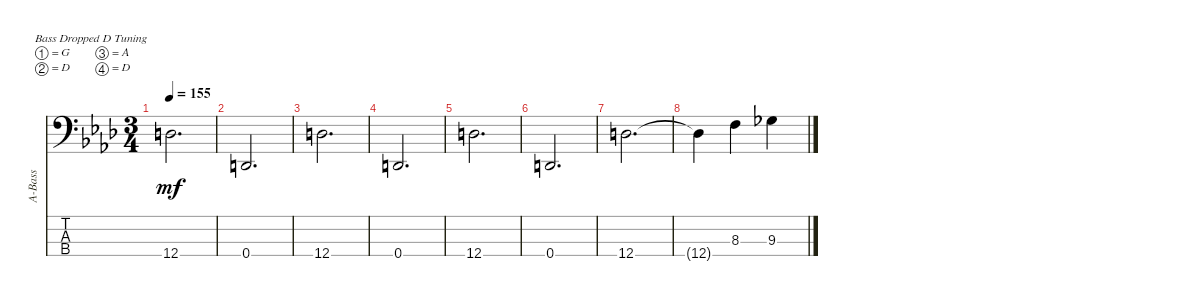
\defaultSystemsLayout 4
\bracketExtendMode nobrackets
\otherSystemsTrackNameOrientation horizontal
\track ("Acoustic Bass" "A-Bass") {instrument acousticbass}
\staff {score tabs}
\tuning (G2 D2 A1 D1)
\ts (3 4)
\tempo 155
\clef f4
\ks ab
12.4{acc forcenatural}.2{d dy mf beam Down} |
0.4{acc forcenatural}.2{d beam Up} |
12.4{acc forcenatural}.2{d beam Down} |
0.4{acc forcenatural}.2{d beam Up} |
12.4{acc forcenatural}.2{d beam Down} |
0.4{acc forcenatural}.2{d beam Up} |
12.4{acc forcenatural}.2{d beam Down} |
12.4{t acc forcenatural}.4{beam Down} 8.3{acc forcenatural}.4{beam Down} 9.3{acc b}.4{beam Down}
